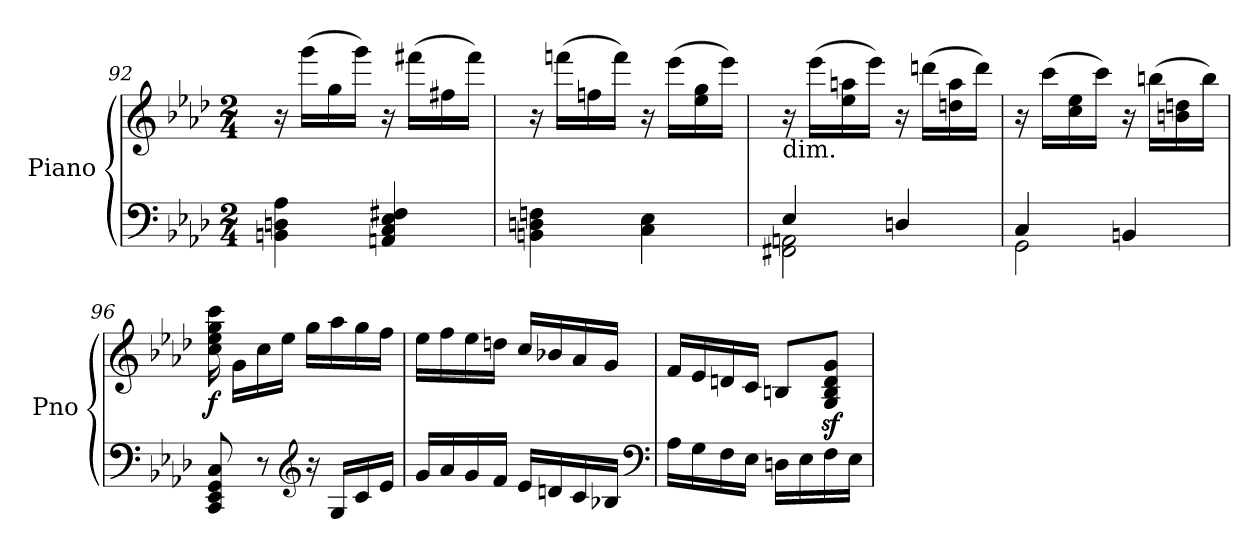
**kern	**kern	**dynam
*part1	*part1	*part1
*staff2	*staff1	*staff1/2
*I"Piano	*	*
*I'Pno	*	*
*clefF4	*clefG2	*
*k[b-e-a-d-]	*k[b-e-a-d-]	*
*A-:	*A-:	*
*M2/4	*M2/4	*
=92	=92	=92
4BBn\ 4Dn\ 4A-\	16r	.
.	(16ggg\LL	.
.	16gg\	.
.	16ggg\JJ)	.
4AAn/ 4C/ 4E-/ 4F#X/	16r	.
.	(16fff#X\LL	.
.	16ff#X\	.
.	16fff#\JJ)	.
=93	=93	=93
4BBn\ 4Dn\ 4Fn\	16r	.
.	(16fffn\LL	.
.	16ffn\	.
.	16fff\JJ)	.
4C\ 4E-\	16r	.
.	(16eee-\LL	.
.	16ee-\ 16gg\	.
.	16eee-\JJ)	.
!!LO:LB:g=z
=94	=94	=94
*^	*	*
!	!	!LO:TX:b:t=dim.	!
4E-/	2FF#X\ 2AAn\	16r	.
.	.	(16eee-\LL	.
.	.	16ee-\ 16aan\	.
.	.	16eee-\JJ)	.
4Dn/	.	16r	.
.	.	(16dddn\LL	.
.	.	16ddn\ 16aa\	.
.	.	16ddd\JJ)	.
=95	=95	=95	=95
4C/	2GG\	16r	.
.	.	(16ccc\LL	.
.	.	16cc\ 16ee-\	.
.	.	16ccc\JJ)	.
4BBn/	.	16r	.
.	.	(16bbn\LL	.
.	.	16bn\ 16ddn\	.
.	.	16bb\JJ)	.
*v	*v	*	*
=96	=96	=96
!	!	!LO:DY:b
8CC/ 8EE-/ 8GG/ 8C/	16cc\ 16ee-\ 16gg\ 16ccc\	f
.	16g\LL	.
8r	16cc\	.
.	16ee-\JJ	.
*clefG2	*	*
16r	16gg\LL	.
16G/LL	16aa-\	.
16c/	16gg\	.
16e-/JJ	16ff\JJ	.
=97	=97	=97
16g/LL	16ee-\LL	.
16a-/	16ff\	.
16g/	16ee-\	.
16f/JJ	16ddn\JJ	.
16e-/LL	16cc/LL	.
16dn/	16b-X/	.
16c/	16a-/	.
16B-X/JJ	16g/JJ	.
*clefF4	*	*
=98	=98	=98
16A-\LL	16f/LL	.
16G\	16e-/	.
16F\	16dn/	.
16E-\JJ	16c/JJ	.
16Dn\LL	8Bn/L	.
16E-\	.	.
16F\	8G/z< 8B/z< 8d/z< 8g/z<J	.
16E-\JJ	.	.
=	=	=
*-	*-	*-
